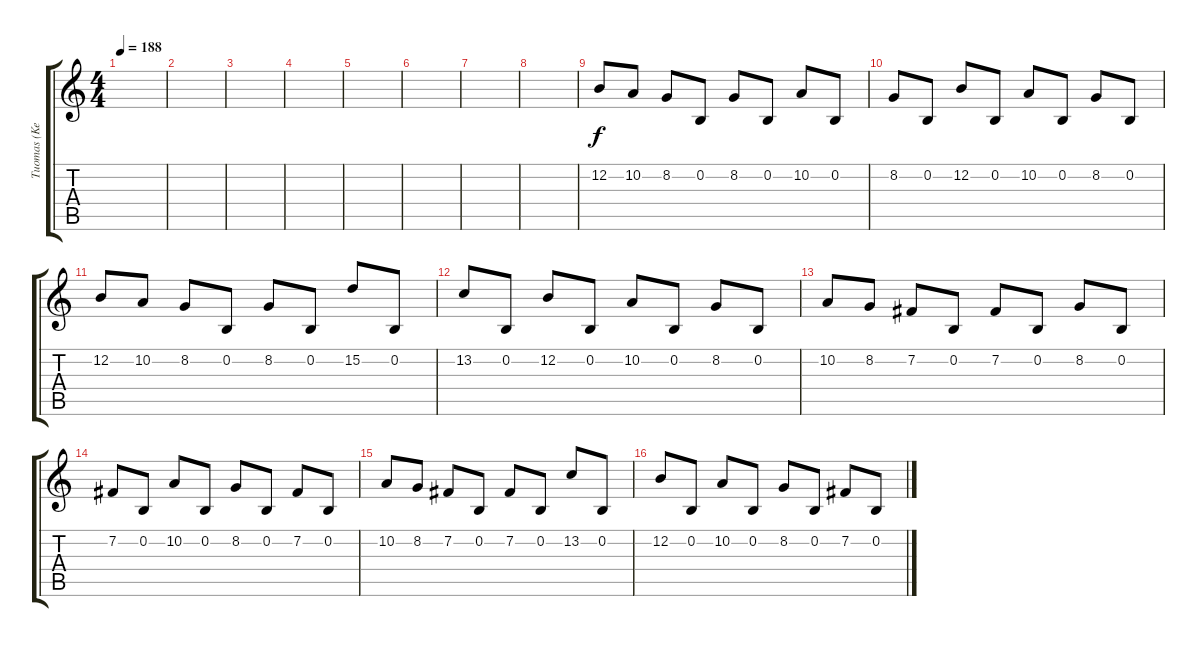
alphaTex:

\track ("Tuomas (Keyboard Solo)" "Tuomas (Ke") {instrument lead8bassandlead}
\staff {score tabs}
\tuning (E4 B3 G3 D3 A2 E2) {hide}
\ts (4 4)
\tempo 188
\clef g2
\ks c
|
|
|
|
|
|
|
|
12.2.8{volume 11 instrument lead8bassandlead} 10.2.8 8.2.8 0.2.8 8.2.8 0.2.8 10.2.8 0.2.8 |
8.2.8 0.2.8 12.2.8 0.2.8 10.2.8 0.2.8 8.2.8 0.2.8 |
12.2.8 10.2.8 8.2.8 0.2.8 8.2.8 0.2.8 15.2.8 0.2.8 |
13.2.8 0.2.8 12.2.8 0.2.8 10.2.8 0.2.8 8.2.8 0.2.8 |
10.2.8 8.2.8 7.2.8 0.2.8 7.2.8 0.2.8 8.2.8 0.2.8 |
7.2.8 0.2.8 10.2.8 0.2.8 8.2.8 0.2.8 7.2.8 0.2.8 |
10.2.8 8.2.8 7.2.8 0.2.8 7.2.8 0.2.8 13.2.8 0.2.8 |
12.2.8 0.2.8 10.2.8 0.2.8 8.2.8 0.2.8 7.2.8 0.2.8
